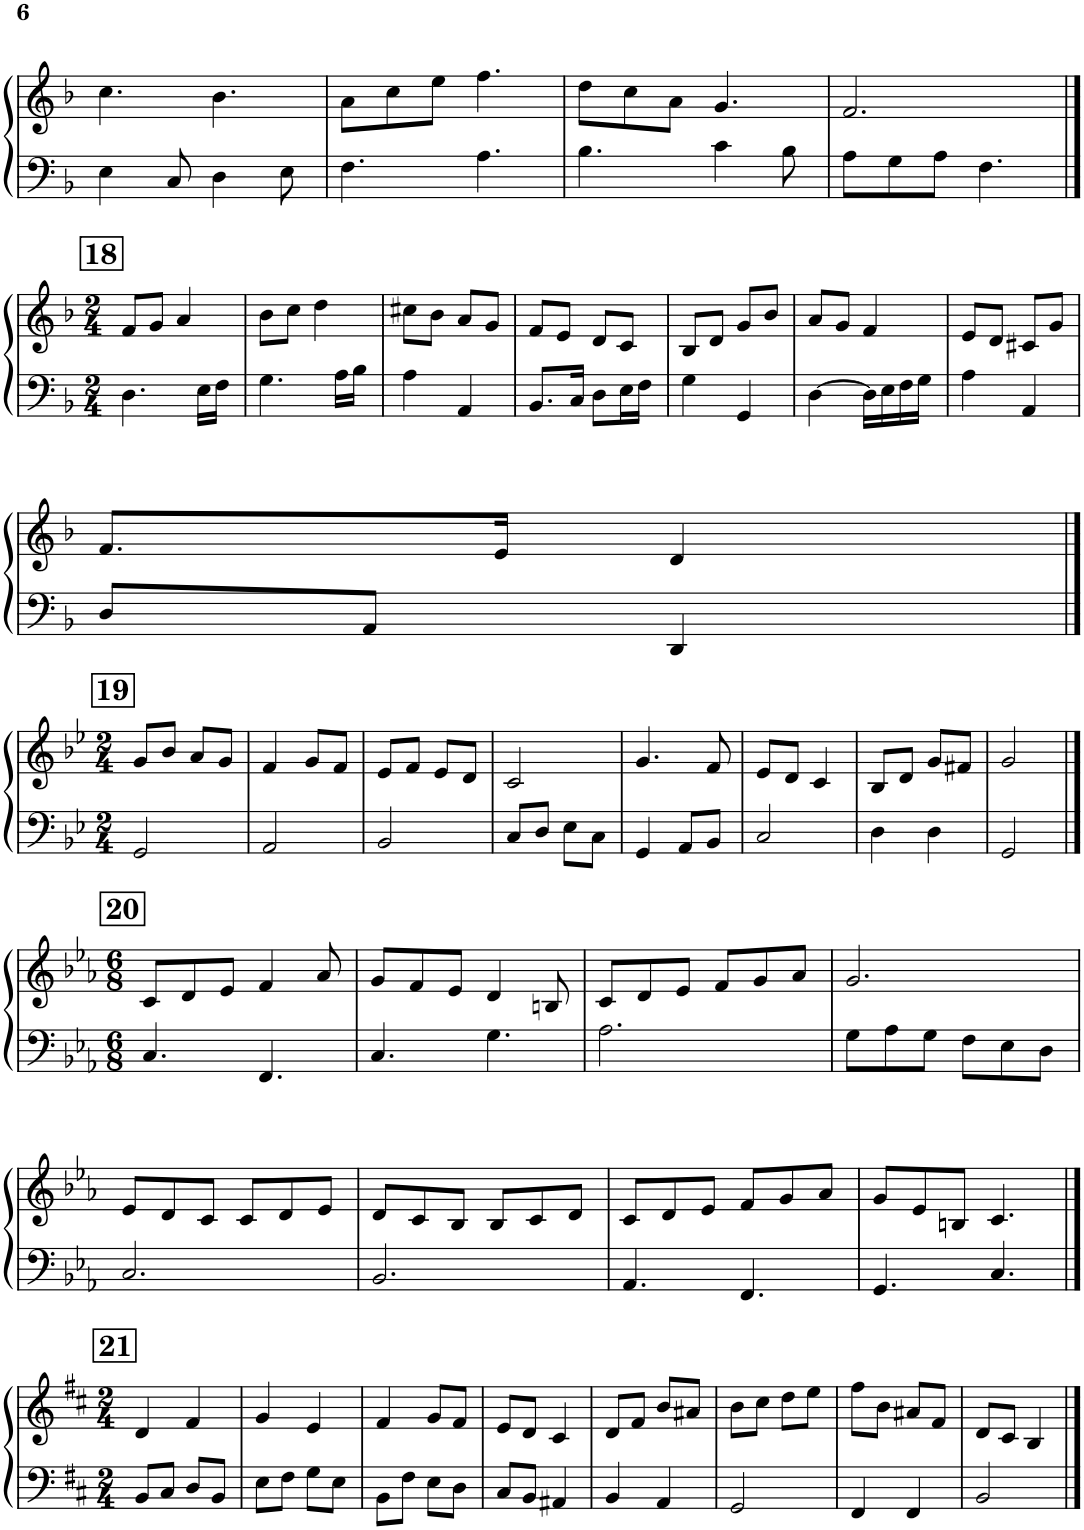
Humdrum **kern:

**kern	**kern
*part1	*part1
*staff2	*staff1
*I"Piano	*
*I'Pno.	*
!!LO:PB:g=z
*clefF4	*clefG2
*k[b-]	*k[b-]
*M6/8	*M6/8
=133	=133
4E\	4.cc\
8C/	.
4D\	4.b-\
8E\	.
=134	=134
4.F\	8a\L
.	8cc\
.	8ee\J
4.A\	4.ff\
=135	=135
4.B-\	8dd\L
.	8cc\
.	8a\J
4c\	4.g/
8B-\	.
=136	=136
8A\L	2.f/
8G\	.
8A\J	.
4.F\	.
!!LO:LB:g=z
!!LO:REH:place=s1:a:B:cj:fs=14:t=18
==137	==137
*M2/4	*M2/4
4.D\	8f/L
.	8g/J
.	4a/
16E\LL	.
16F\JJ	.
=138	=138
4.G\	8b-\L
.	8cc\J
.	4dd\
16A\LL	.
16B-\JJ	.
=139	=139
4A\	8cc#X\L
.	8b-\J
4AA/	8a/L
.	8g/J
=140	=140
8.BB-/L	8f/L
.	8e/J
16C/Jk	.
8D\L	8d/L
16E\L	8c/J
16F\JJ	.
=141	=141
4G\	8B-/L
.	8d/J
4GG/	8g/L
.	8b-/J
=142	=142
[4D\	8a/L
.	8g/J
16D\LL]	4f/
16E\	.
16F\	.
16G\JJ	.
=143	=143
4A\	8e/L
.	8d/J
4AA/	8c#X/L
.	8g/J
!!LO:LB:g=z
=144	=144
8D/L	8.f/L
8AA/J	.
.	16e/Jk
4DD/	4d/
!!LO:LB:g=z
!!LO:REH:place=s1:a:B:cj:fs=14:t=19
==145	==145
*k[b-e-]	*k[b-e-]
*M2/4	*M2/4
2GG/	8g/L
.	8b-/J
.	8a/L
.	8g/J
=146	=146
2AA/	4f/
.	8g/L
.	8f/J
=147	=147
2BB-/	8e-/L
.	8f/J
.	8e-/L
.	8d/J
=148	=148
8C/L	2c/
8D/J	.
8E-\L	.
8C\J	.
=149	=149
4GG/	4.g/
8AA/L	.
8BB-/J	8f/
=150	=150
2C/	8e-/L
.	8d/J
.	4c/
=151	=151
4D\	8B-/L
.	8d/J
4D\	8g/L
.	8f#X/J
=152	=152
2GG/	2g/
!!LO:LB:g=z
!!LO:REH:place=s1:a:B:cj:fs=14:t=20
==153	==153
*k[b-e-a-]	*k[b-e-a-]
*M6/8	*M6/8
4.C/	8c/L
.	8d/
.	8e-/J
4.FF/	4f/
.	8a-/
=154	=154
4.C/	8g/L
.	8f/
.	8e-/J
4.G\	4d/
.	8Bn/
=155	=155
2.A-\	8c/L
.	8d/
.	8e-/J
.	8f/L
.	8g/
.	8a-/J
=156	=156
8G\L	2.g/
8A-\	.
8G\J	.
8F\L	.
8E-\	.
8D\J	.
!!LO:LB:g=z
=157	=157
2.C/	8e-/L
.	8d/
.	8c/J
.	8c/L
.	8d/
.	8e-/J
=158	=158
2.BB-/	8d/L
.	8c/
.	8B-/J
.	8B-/L
.	8c/
.	8d/J
=159	=159
4.AA-/	8c/L
.	8d/
.	8e-/J
4.FF/	8f/L
.	8g/
.	8a-/J
=160	=160
4.GG/	8g/L
.	8e-/
.	8Bn/J
4.C/	4.c/
!!LO:LB:g=z
!!LO:REH:place=s1:a:B:cj:fs=14:t=21
==161	==161
*k[f#c#]	*k[f#c#]
*M2/4	*M2/4
8BB/L	4d/
8C#/J	.
8D/L	4f#/
8BB/J	.
=162	=162
8E\L	4g/
8F#\J	.
8G\L	4e/
8E\J	.
=163	=163
8BB\L	4f#/
8F#\J	.
8E\L	8g/L
8D\J	8f#/J
=164	=164
8C#/L	8e/L
8BB/J	8d/J
4AA#X/	4c#/
=165	=165
4BB/	8d/L
.	8f#/J
4AA/	8b/L
.	8a#X/J
=166	=166
2GG/	8b\L
.	8cc#\J
.	8dd\L
.	8ee\J
=167	=167
4FF#/	8ff#\L
.	8b\J
4FF#/	8a#X/L
.	8f#/J
=168	=168
2BB/	8d/L
.	8c#/J
.	4B/
==	==
*-	*-
